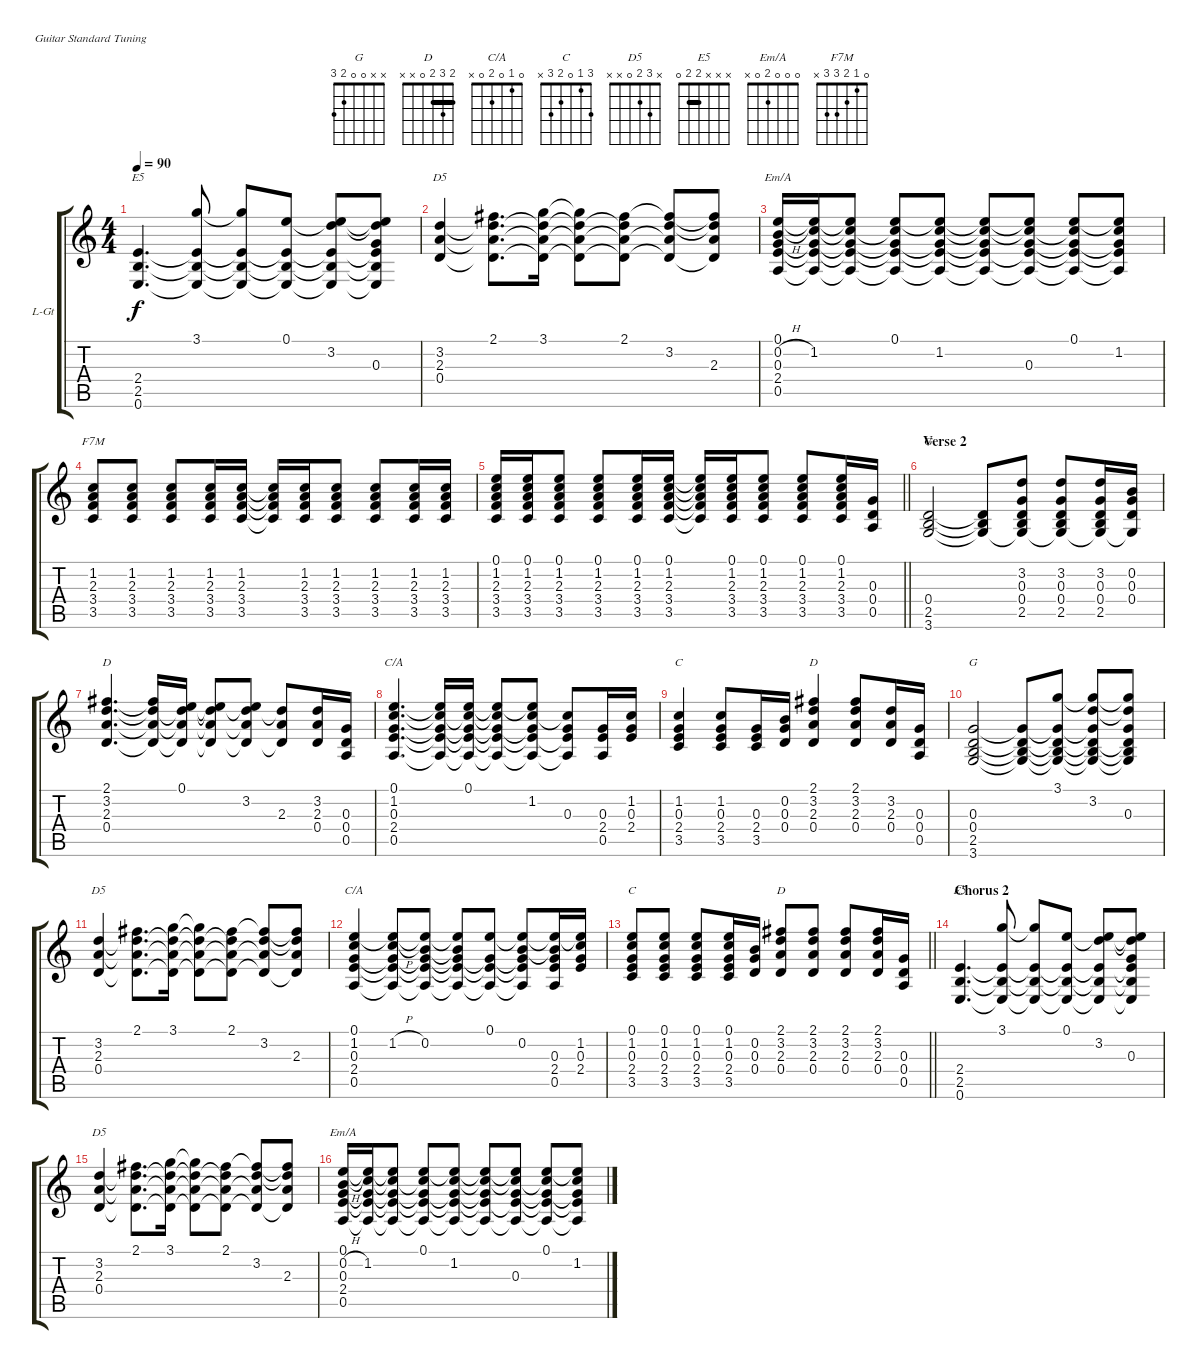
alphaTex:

\bracketExtendMode groupsimilarinstruments
\firstSystemTrackNameOrientation horizontal
\otherSystemsTrackNameOrientation horizontal
\track ("Noel Gallagher (Lead Guitar)" "L-Gt") {instrument overdrivenguitar}
\staff {score tabs}
\tuning (E4 B3 G3 D3 A2 E2)
\chord ("G" x x x 0 2 3)
\chord ("D" 2 3 2 0 x x) {barre 2}
\chord ("C/A" 0 1 0 2 0 x)
\chord ("C" x 1 0 2 3 x)
\chord ("G" x x 0 0 2 3)
\chord ("D5" x 3 2 0 x x)
\chord ("C" 3 1 0 2 3 x)
\chord ("E5" x x x 2 2 0) {barre 2}
\chord ("Em/A" 0 0 0 2 0 x)
\chord ("F7M" 0 1 2 3 3 x)
\ts (4 4)
\tempo 90
\clef g2
\ks c
(2.4 2.5 0.6).4{d ch "E5" dy f} (3.1 2.4{t} 2.5{t} 0.6{t}).8 (3.1{t} 2.4{t} 2.5{t} 0.6{t}).8 (0.1 2.4{t} 2.5{t} 0.6{t}).8 (3.2 0.1{t} 2.4{t} 2.5{t} 0.6{t}).8 (0.1{t} 3.2{t} 0.3 2.4{t} 2.5{t} 0.6{t}).8 |
(3.2 2.3 0.4).4{ch "D5"} (2.1 3.2{t} 2.3{t} 0.4{t}).8{d} (3.1 3.2{t} 2.3{t} 0.4{t}).16 (3.1{t} 3.2{t} 2.3{t} 0.4{t}).8 (2.1 3.2{t} 2.3{t} 0.4{t}).8 (2.1{t} 3.2 2.3{t} 0.4{t}).8 (2.1{t} 3.2{t} 2.3 0.4{t}).8 |
(0.1 0.2{h} 0.3 2.4 0.5).16{ch "Em/A"} (0.1{t} 1.2 0.3{t} 2.4{t} 0.5{t}).16 (0.1{t} 1.2{t} 0.3{t} 2.4{t} 0.5{t}).8 (0.1 1.2{t} 0.3{t} 2.4{t} 0.5{t}).8 (1.2 0.3{t} 0.1{t} 2.4{t} 0.5{t}).8 (1.2{t} 0.3{t} 0.1{t} 2.4{t} 0.5{t}).8 (0.1{t} 0.3 1.2{t} 2.4{t} 0.5{t}).8 (0.1 1.2{t} 0.3{t} 2.4{t} 0.5{t}).8 (0.1{t} 1.2 0.3{t} 2.4{t} 0.5{t}).8 |
(1.2 2.3 3.4 3.5).8{ch "F7M"} (1.2 2.3 3.4 3.5).8 (1.2 2.3 3.4 3.5).8 (1.2 2.3 3.4 3.5).16 (1.2 2.3 3.4 3.5).16 (1.2{t} 2.3{t} 3.4{t} 3.5{t}).16 (1.2 2.3 3.4 3.5).16 (1.2 2.3 3.4 3.5).8 (1.2 2.3 3.4 3.5).8 (1.2 2.3 3.4 3.5).16 (1.2 2.3 3.4 3.5).16 |
\barLineRight lightlight
(0.1 1.2 2.3 3.4 3.5).16 (0.1 1.2 2.3 3.4 3.5).16 (0.1 1.2 2.3 3.4 3.5).8 (0.1 1.2 2.3 3.4 3.5).8 (0.1 1.2 2.3 3.4 3.5).16 (0.1 1.2 2.3 3.4 3.5).16 (0.1{t} 1.2{t} 2.3{t} 3.4{t} 3.5{t}).16 (0.1 1.2 2.3 3.4 3.5).16 (0.1 1.2 2.3 3.4 3.5).8 (0.1 1.2 2.3 3.4 3.5).8 (0.1 1.2 2.3 3.4 3.5).16 (0.3 0.4 0.5).16 |
\section ("" "Verse 2")
(0.4 2.5 3.6).2{ch "G"} (0.4{t} 2.5{t} 3.6{t}).8 (3.2 0.3 0.4 2.5 3.6{t}).8 (3.2 0.3 0.4 2.5 3.6{t}).8 (3.2 0.3 0.4 2.5 3.6{t}).16 (0.2 0.3 0.4 3.6{t}).16 |
(2.1 3.2 2.3 0.4).4{d ch "D"} (2.1{t} 3.2{t} 2.3{t} 0.4{t}).16 (0.1 3.2{t} 2.3{t} 0.4{t}).16 (0.1{t} 3.2{t} 2.3{t} 0.4{t}).8 (0.1{t} 3.2 2.3{t} 0.4{t}).8 (3.2{t} 2.3 0.4{t}).8 (3.2 2.3 0.4).16 (0.3 0.4 0.5).16 |
(0.1 1.2 0.3 2.4 0.5).4{d ch "C/A"} (0.1{t} 1.2{t} 0.3{t} 2.4{t} 0.5{t}).16 (0.1 1.2{t} 0.3{t} 2.4{t} 0.5{t}).16 (0.1{t} 1.2{t} 0.3{t} 2.4{t} 0.5{t}).8 (0.1{t} 1.2 0.3{t} 2.4{t} 0.5{t}).8 (1.2{t} 0.3 2.4{t} 0.5{t}).8 (0.3 2.4 0.5).16 (1.2 0.3 2.4).16 |
(1.2 0.3 2.4 3.5).4{ch "C"} (1.2 0.3 2.4 3.5).8 (0.3 2.4 3.5).16 (0.2 0.3 0.4).16 (2.1 3.2 2.3 0.4).4{ch "D"} (2.1 3.2 2.3 0.4).8 (3.2 2.3 0.4).16 (0.3 0.4 0.5).16 |
(0.3 0.4 2.5 3.6).2{ch "G"} (0.3{t} 0.4{t} 2.5{t} 3.6{t}).8 (3.1 0.3{t} 0.4{t} 2.5{t} 3.6{t}).8 (3.2 0.3{t} 3.1{t} 0.4{t} 2.5{t} 3.6{t}).8 (3.1{t} 3.2{t} 0.3 0.4{t} 2.5{t} 3.6{t}).8 |
(3.2 2.3 0.4).4{ch "D5"} (2.1 3.2{t} 2.3{t} 0.4{t}).8{d} (3.1 3.2{t} 2.3{t} 0.4{t}).16 (3.1{t} 3.2{t} 2.3{t} 0.4{t}).8 (2.1 3.2{t} 2.3{t} 0.4{t}).8 (2.1{t} 3.2 2.3{t} 0.4{t}).8 (2.1{t} 3.2{t} 2.3 0.4{t}).8 |
(0.1 1.2 0.3 2.4 0.5).4{ch "C/A"} (1.2{h} 0.1{t} 0.3{t} 2.4{t} 0.5{t}).8 (0.2 0.1{t} 0.3{t} 2.4{t} 0.5{t}).8 (0.1{t} 0.2{t} 0.3{t} 2.4{t} 0.5{t}).8 (0.1 0.3{t} 2.4{t} 0.5{t}).8 (0.2 0.3{t} 2.4{t} 0.5{t} 0.1{t}).8 (0.2{t} 0.3 2.4 0.5 0.1{t}).16 (0.1{t} 1.2 0.3 2.4).16 |
\barLineRight lightlight
(0.1 1.2 0.3 2.4 3.5).8{ch "C"} (0.1 1.2 0.3 2.4 3.5).8 (0.1 1.2 0.3 2.4 3.5).8 (0.1 1.2 0.3 2.4 3.5).16 (0.2 0.3 0.4).16 (2.1 3.2 2.3 0.4).8{ch "D"} (2.1 3.2 2.3 0.4).8 (2.1 3.2 2.3 0.4).8 (2.1 3.2 2.3 0.4).16 (0.3 0.4 0.5).16 |
\section ("" "Chorus 2")
(2.4 2.5 0.6).4{d ch "E5"} (3.1 2.4{t} 2.5{t} 0.6{t}).8 (3.1{t} 2.4{t} 2.5{t} 0.6{t}).8 (0.1 2.4{t} 2.5{t} 0.6{t}).8 (3.2 0.1{t} 2.4{t} 2.5{t} 0.6{t}).8 (0.1{t} 3.2{t} 0.3 2.4{t} 2.5{t} 0.6{t}).8 |
(3.2 2.3 0.4).4{ch "D5"} (2.1 3.2{t} 2.3{t} 0.4{t}).8{d} (3.1 3.2{t} 2.3{t} 0.4{t}).16 (3.1{t} 3.2{t} 2.3{t} 0.4{t}).8 (2.1 3.2{t} 2.3{t} 0.4{t}).8 (2.1{t} 3.2 2.3{t} 0.4{t}).8 (2.1{t} 3.2{t} 2.3 0.4{t}).8 |
(0.1 0.2{h} 0.3 2.4 0.5).16{ch "Em/A"} (0.1{t} 1.2 0.3{t} 2.4{t} 0.5{t}).16 (0.1{t} 1.2{t} 0.3{t} 2.4{t} 0.5{t}).8 (0.1 1.2{t} 0.3{t} 2.4{t} 0.5{t}).8 (1.2 0.3{t} 0.1{t} 2.4{t} 0.5{t}).8 (1.2{t} 0.3{t} 0.1{t} 2.4{t} 0.5{t}).8 (0.1{t} 0.3 1.2{t} 2.4{t} 0.5{t}).8 (0.1 1.2{t} 0.3{t} 2.4{t} 0.5{t}).8 (0.1{t} 1.2 0.3{t} 2.4{t} 0.5{t}).8
